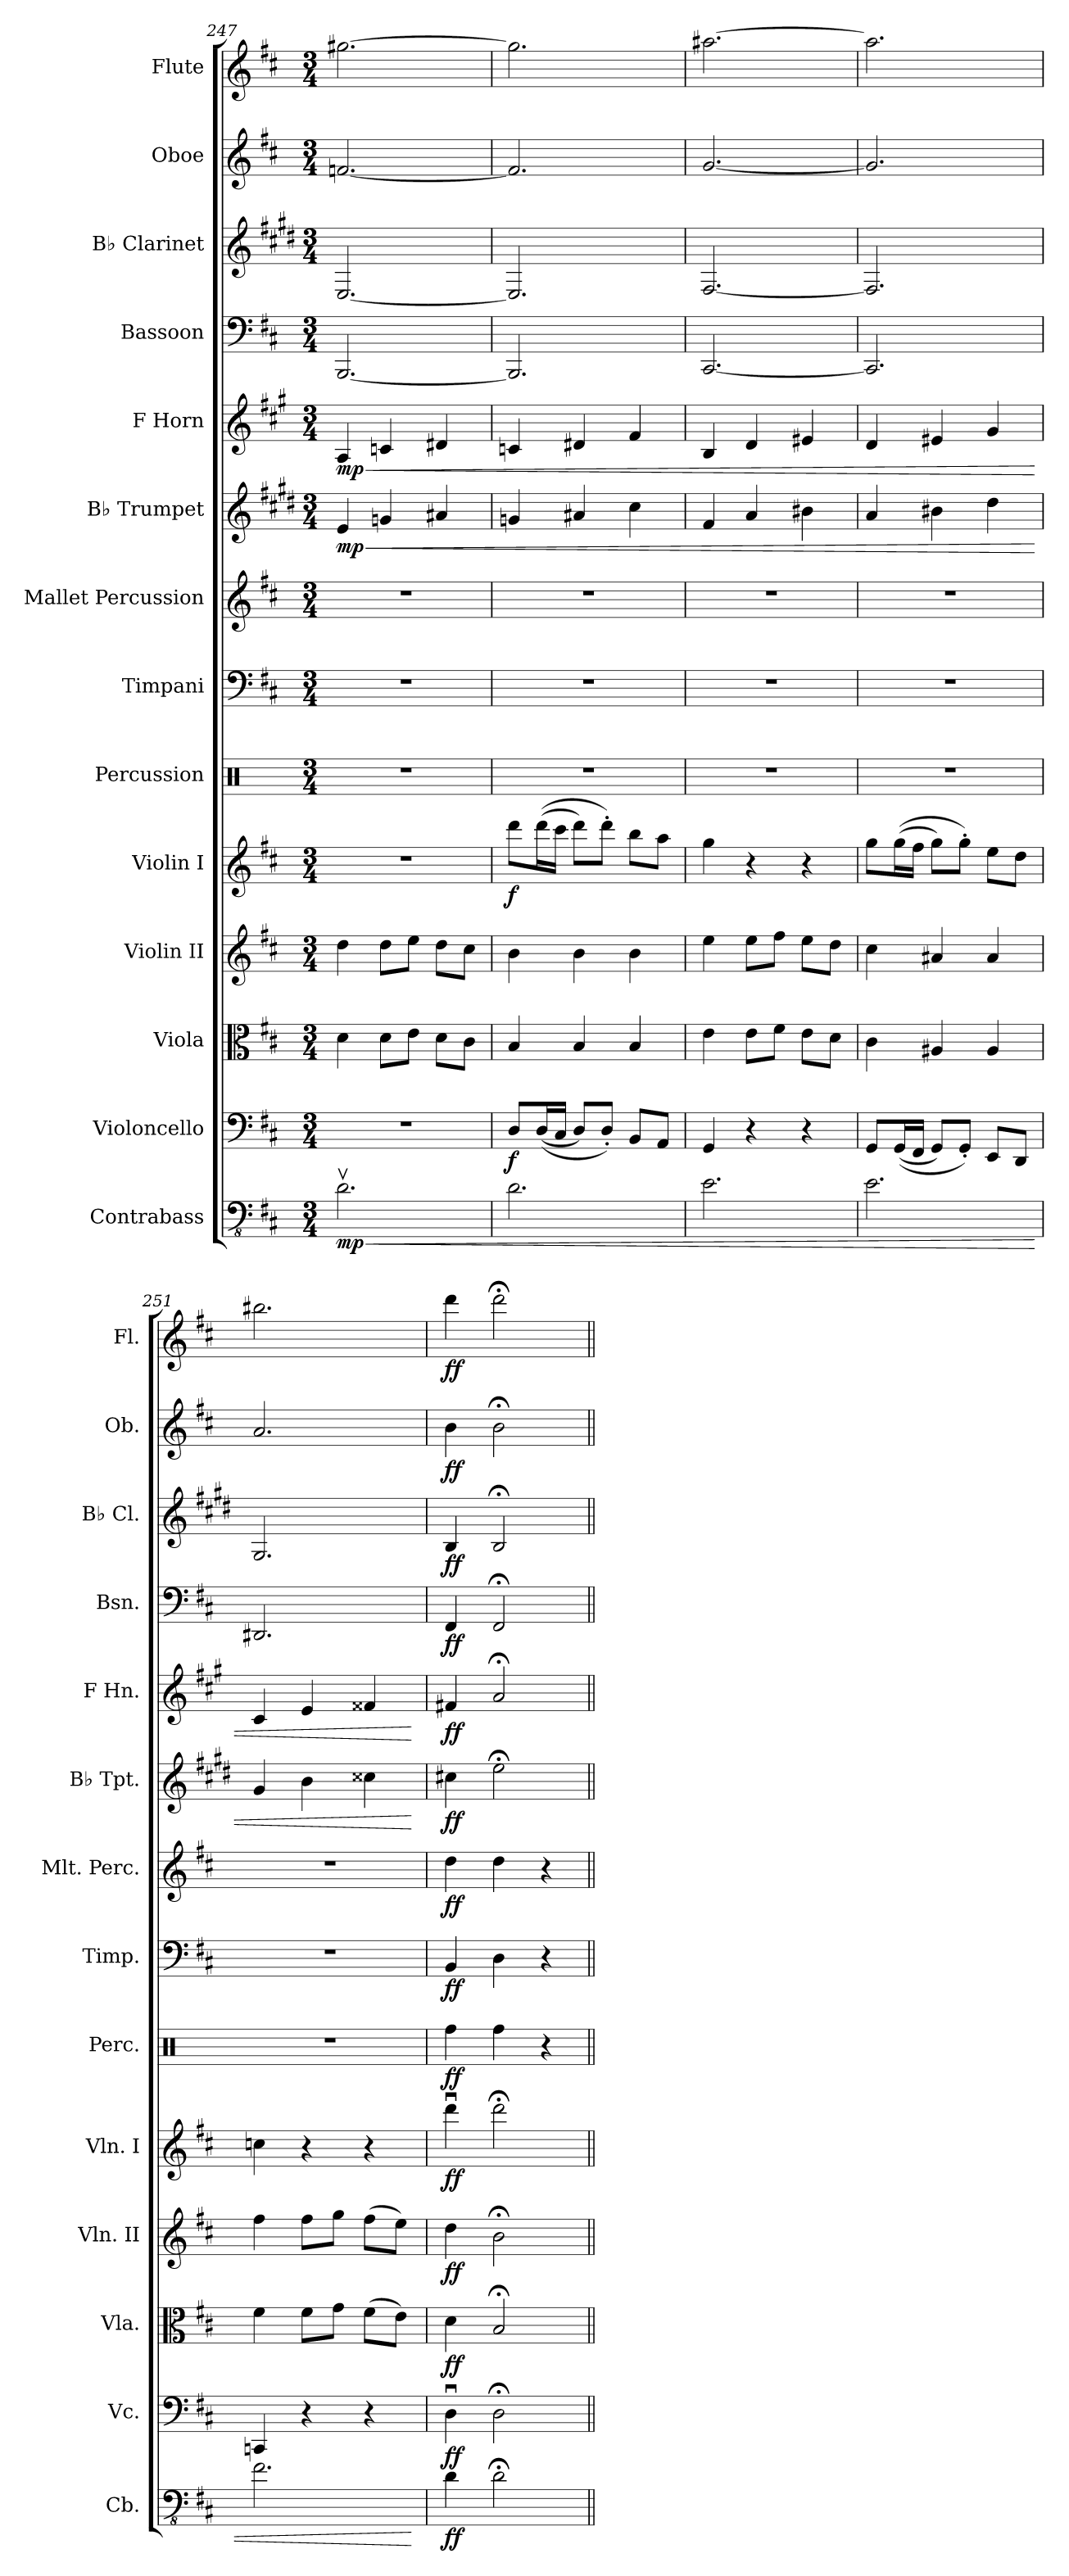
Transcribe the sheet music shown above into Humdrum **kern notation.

**kern	**dynam	**kern	**dynam	**kern	**dynam	**kern	**dynam	**kern	**dynam	**kern	**dynam	**kern	**dynam	**kern	**dynam	**kern	**dynam	**kern	**dynam	**kern	**dynam	**kern	**dynam	**kern	**dynam	**kern	**dynam
*part14	*part14	*part13	*part13	*part12	*part12	*part11	*part11	*part10	*part10	*part9	*part9	*part8	*part8	*part7	*part7	*part6	*part6	*part5	*part5	*part4	*part4	*part3	*part3	*part2	*part2	*part1	*part1
*staff14	*staff14	*staff13	*staff13	*staff12	*staff12	*staff11	*staff11	*staff10	*staff10	*staff9	*staff9	*staff8	*staff8	*staff7	*staff7	*staff6	*staff6	*staff5	*staff5	*staff4	*staff4	*staff3	*staff3	*staff2	*staff2	*staff1	*staff1
*I"Contrabass	*	*I"Violoncello	*	*I"Viola	*	*I"Violin II	*	*I"Violin I	*	*I"Percussion	*	*I"Timpani	*	*I"Mallet Percussion	*	*I"B♭ Trumpet	*	*I"F Horn	*	*I"Bassoon	*	*I"B♭ Clarinet	*	*I"Oboe	*	*I"Flute	*
*I'Cb.	*	*I'Vc.	*	*I'Vla.	*	*I'Vln. II	*	*I'Vln. I	*	*I'Perc.	*	*I'Timp.	*	*I'Mlt. Perc.	*	*I'B♭ Tpt.	*	*I'F Hn.	*	*I'Bsn.	*	*I'B♭ Cl.	*	*I'Ob.	*	*I'Fl.	*
*clefFv4	*	*clefF4	*	*clefC3	*	*clefG2	*	*clefG2	*	*clefX	*	*clefF4	*	*clefG2	*	*clefG2	*	*clefG2	*	*clefF4	*	*clefG2	*	*clefG2	*	*clefG2	*
*ITrd7c12	*	*	*	*	*	*	*	*	*	*	*	*	*	*ITrd-14c-24	*	*ITrd1c2	*	*ITrd4c7	*	*	*	*ITrd1c2	*	*	*	*	*
*k[f#c#]	*	*k[f#c#]	*	*k[f#c#]	*	*k[f#c#]	*	*k[f#c#]	*	*k[]	*	*k[f#c#]	*	*k[f#c#]	*	*k[f#c#]	*	*k[f#c#]	*	*k[f#c#]	*	*k[f#c#]	*	*k[f#c#]	*	*k[f#c#]	*
*M3/4	*	*M3/4	*	*M3/4	*	*M3/4	*	*M3/4	*	*M3/4	*	*M3/4	*	*M3/4	*	*M3/4	*	*M3/4	*	*M3/4	*	*M3/4	*	*M3/4	*	*M3/4	*
=247	=247	=247	=247	=247	=247	=247	=247	=247	=247	=247	=247	=247	=247	=247	=247	=247	=247	=247	=247	=247	=247	=247	=247	=247	=247	=247	=247
!	!LO:HP:b	!	!	!	!	!	!	!	!	!	!	!	!	!	!	!	!LO:HP:b	!	!LO:HP:b	!	!	!	!	!	!	!	!
!	!LO:DY:n=1:b	!	!	!	!	!	!	!	!	!	!	!	!	!	!	!	!LO:DY:n=1:b	!	!LO:DY:n=1:b	!	!	!	!	!	!	!	!
2.DDv\	< mp	2.r	.	4d\	.	4dd\	.	2.r	.	2.r	.	2.r	.	2.r	.	4d/	< mp	4D/	< mp	[2.BBB/	.	[2.D/	.	[2.fn/	.	[2.gg#X\	.
.	.	.	.	8d\L	.	8dd\L	.	.	.	.	.	.	.	.	.	4fn/	.	4Fn/	.	.	.	.	.	.	.	.	.
.	.	.	.	8e\J	.	8ee\J	.	.	.	.	.	.	.	.	.	.	.	.	.	.	.	.	.	.	.	.	.
.	.	.	.	8d\L	.	8dd\L	.	.	.	.	.	.	.	.	.	4g#X/	.	4G#X/	.	.	.	.	.	.	.	.	.
.	.	.	.	8c#\J	.	8cc#\J	.	.	.	.	.	.	.	.	.	.	.	.	.	.	.	.	.	.	.	.	.
=248	=248	=248	=248	=248	=248	=248	=248	=248	=248	=248	=248	=248	=248	=248	=248	=248	=248	=248	=248	=248	=248	=248	=248	=248	=248	=248	=248
!	!	!	!LO:DY:b	!	!	!	!	!	!LO:DY:b	!	!	!	!	!	!	!	!	!	!	!	!	!	!	!	!	!	!
2.DD\	.	8D/L	f	4B/	.	4b\	.	8ddd\L	f	2.r	.	2.r	.	2.r	.	4fn/	.	4Fn/	.	2.BBB/]	.	2.D/]	.	2.f/]	.	2.gg#\]	.
.	.	((16D/L	.	.	.	.	.	((16ddd\L	.	.	.	.	.	.	.	.	.	.	.	.	.	.	.	.	.	.	.
.	.	16C#/JJ	.	.	.	.	.	16ccc#\JJ	.	.	.	.	.	.	.	.	.	.	.	.	.	.	.	.	.	.	.
.	.	8D/L)	.	4B/	.	4b\	.	8ddd\L)	.	.	.	.	.	.	.	4g#X/	.	4G#X/	.	.	.	.	.	.	.	.	.
.	.	8D'/J)	.	.	.	.	.	8ddd'\J)	.	.	.	.	.	.	.	.	.	.	.	.	.	.	.	.	.	.	.
.	.	8BB/L	.	4B/	.	4b\	.	8bb\L	.	.	.	.	.	.	.	4b\	.	4B/	.	.	.	.	.	.	.	.	.
.	.	8AA/J	.	.	.	.	.	8aa\J	.	.	.	.	.	.	.	.	.	.	.	.	.	.	.	.	.	.	.
=249	=249	=249	=249	=249	=249	=249	=249	=249	=249	=249	=249	=249	=249	=249	=249	=249	=249	=249	=249	=249	=249	=249	=249	=249	=249	=249	=249
2.EE\	.	4GG/	.	4e\	.	4ee\	.	4gg\	.	2.r	.	2.r	.	2.r	.	4e/	.	4E/	.	[2.CC#/	.	[2.E/	.	[2.g/	.	[2.aa#X\	.
.	.	4r	.	8e\L	.	8ee\L	.	4r	.	.	.	.	.	.	.	4g/	.	4G/	.	.	.	.	.	.	.	.	.
.	.	.	.	8f#\J	.	8ff#\J	.	.	.	.	.	.	.	.	.	.	.	.	.	.	.	.	.	.	.	.	.
.	.	4r	.	8e\L	.	8ee\L	.	4r	.	.	.	.	.	.	.	4a#X\	.	4A#X/	.	.	.	.	.	.	.	.	.
.	.	.	.	8d\J	.	8dd\J	.	.	.	.	.	.	.	.	.	.	.	.	.	.	.	.	.	.	.	.	.
=250	=250	=250	=250	=250	=250	=250	=250	=250	=250	=250	=250	=250	=250	=250	=250	=250	=250	=250	=250	=250	=250	=250	=250	=250	=250	=250	=250
2.EE\	.	8GG/L	.	4c#\	.	4cc#\	.	8gg\L	.	2.r	.	2.r	.	2.r	.	4g/	.	4G/	.	2.CC#/]	.	2.E/]	.	2.g/]	.	2.aa#\]	.
.	.	((16GG/L	.	.	.	.	.	((16gg\L	.	.	.	.	.	.	.	.	.	.	.	.	.	.	.	.	.	.	.
.	.	16FF#/JJ	.	.	.	.	.	16ff#\JJ	.	.	.	.	.	.	.	.	.	.	.	.	.	.	.	.	.	.	.
.	.	8GG/L)	.	4A#X/	.	4a#X/	.	8gg\L)	.	.	.	.	.	.	.	4a#X\	.	4A#X/	.	.	.	.	.	.	.	.	.
.	.	8GG'/J)	.	.	.	.	.	8gg'\J)	.	.	.	.	.	.	.	.	.	.	.	.	.	.	.	.	.	.	.
.	.	8EE/L	.	4A#/	.	4a#/	.	8ee\L	.	.	.	.	.	.	.	4cc#\	.	4c#/	.	.	.	.	.	.	.	.	.
.	.	8DD/J	.	.	.	.	.	8dd\J	.	.	.	.	.	.	.	.	.	.	.	.	.	.	.	.	.	.	.
!!LO:PB:g=z
=251	=251	=251	=251	=251	=251	=251	=251	=251	=251	=251	=251	=251	=251	=251	=251	=251	=251	=251	=251	=251	=251	=251	=251	=251	=251	=251	=251
2.FF#\	.	4CCn/	.	4f#\	.	4ff#\	.	4ccn\	.	2.r	.	2.r	.	2.r	.	4f#/	.	4F#/	.	2.DD#X/	.	2.F#/	.	2.a/	.	2.bb#X\	.
.	.	4r	.	8f#\L	.	8ff#\L	.	4r	.	.	.	.	.	.	.	4a\	.	4A/	.	.	.	.	.	.	.	.	.
.	.	.	.	8g\J	.	8gg\J	.	.	.	.	.	.	.	.	.	.	.	.	.	.	.	.	.	.	.	.	.
.	.	4r	.	(8f#\L	.	(8ff#\L	.	4r	.	.	.	.	.	.	.	4b#X\	.	4B#X/	.	.	.	.	.	.	.	.	.
.	.	.	.	8e\J)	.	8ee\J)	.	.	.	.	.	.	.	.	.	.	.	.	.	.	.	.	.	.	.	.	.
.	[	.	.	.	.	.	.	.	.	.	.	.	.	.	.	.	[	.	[	.	.	.	.	.	.	.	.
=252	=252	=252	=252	=252	=252	=252	=252	=252	=252	=252	=252	=252	=252	=252	=252	=252	=252	=252	=252	=252	=252	=252	=252	=252	=252	=252	=252
!	!LO:DY:b	!	!LO:DY:b	!	!LO:DY:b	!	!LO:DY:b	!	!LO:DY:b	!	!LO:DY:b	!	!LO:DY:b	!	!LO:DY:b	!	!LO:DY:b	!	!LO:DY:b	!	!LO:DY:b	!	!LO:DY:b	!	!LO:DY:b	!	!LO:DY:b
4DD\	ff	4Du\	ff	4d\	ff	4dd\	ff	4dddu\	ff	4Rff\	ff	4BB/	ff	4dddd\	ff	4bn\	ff	4Bn/	ff	4FF#/	ff	4A/	ff	4b\	ff	4ddd\	ff
2DD;<Z\	.	2D;<Z\	.	2B;<Z/	.	2b;<Z\	.	2ddd;<Z\	.	4Rff\	.	4D\	.	4dddd\	.	2dd;<Z\	.	2d;<Z/	.	2FF#;<Z/	.	2A;<Z/	.	2b;<Z\	.	2ddd;<Z\	.
.	.	.	.	.	.	.	.	.	.	4r	.	4r	.	4r	.	.	.	.	.	.	.	.	.	.	.	.	.
=||	=||	=||	=||	=||	=||	=||	=||	=||	=||	=||	=||	=||	=||	=||	=||	=||	=||	=||	=||	=||	=||	=||	=||	=||	=||	=||	=||
*-	*-	*-	*-	*-	*-	*-	*-	*-	*-	*-	*-	*-	*-	*-	*-	*-	*-	*-	*-	*-	*-	*-	*-	*-	*-	*-	*-
